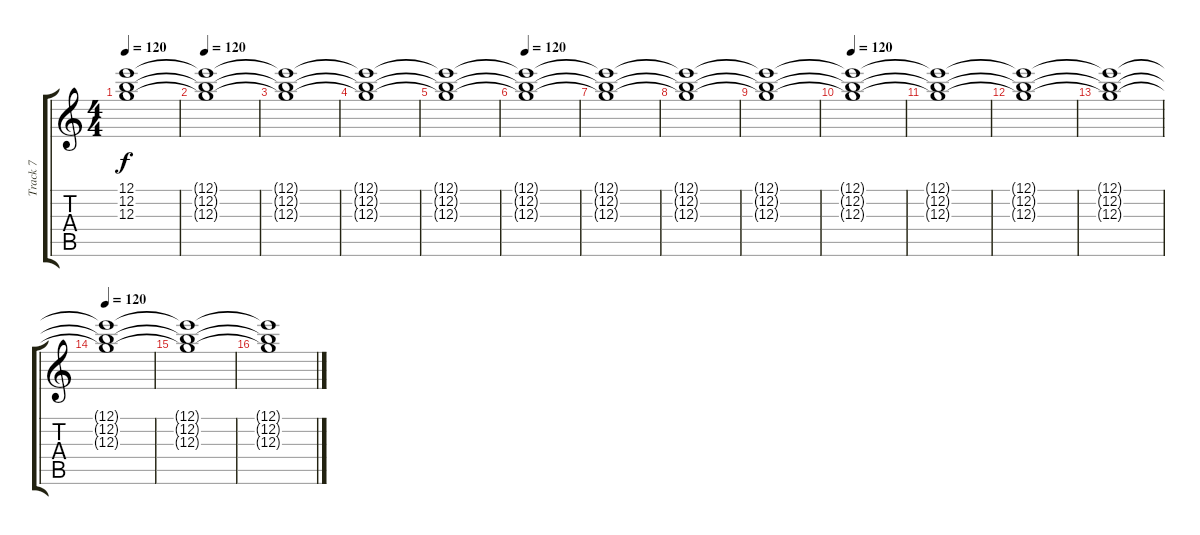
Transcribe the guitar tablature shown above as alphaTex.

\track ("Track 7" "Track 7") {instrument distortionguitar}
\staff {score tabs}
\tuning (E4 B3 G3 D3 A2 E2) {hide}
\ts (4 4)
\tempo 120
\clef g2
\ks c
(12.1{t} 12.2{t} 12.3{t}).1{dy f} |
\tempo 120
(12.1{t} 12.2{t} 12.3{t}).1{volume 10} |
(12.1{t} 12.2{t} 12.3{t}).1 |
(12.1{t} 12.2{t} 12.3{t}).1 |
(12.1{t} 12.2{t} 12.3{t}).1 |
\tempo 120
(12.1{t} 12.2{t} 12.3{t}).1 |
(12.1{t} 12.2{t} 12.3{t}).1 |
(12.1{t} 12.2{t} 12.3{t}).1 |
(12.1{t} 12.2{t} 12.3{t}).1 |
\tempo 120
(12.1{t} 12.2{t} 12.3{t}).1 |
(12.1{t} 12.2{t} 12.3{t}).1 |
(12.1{t} 12.2{t} 12.3{t}).1 |
(12.1{t} 12.2{t} 12.3{t}).1 |
\tempo 120
(12.1{t} 12.2{t} 12.3{t}).1 |
(12.1{t} 12.2{t} 12.3{t}).1 |
(12.1{t} 12.2{t} 12.3{t}).1
